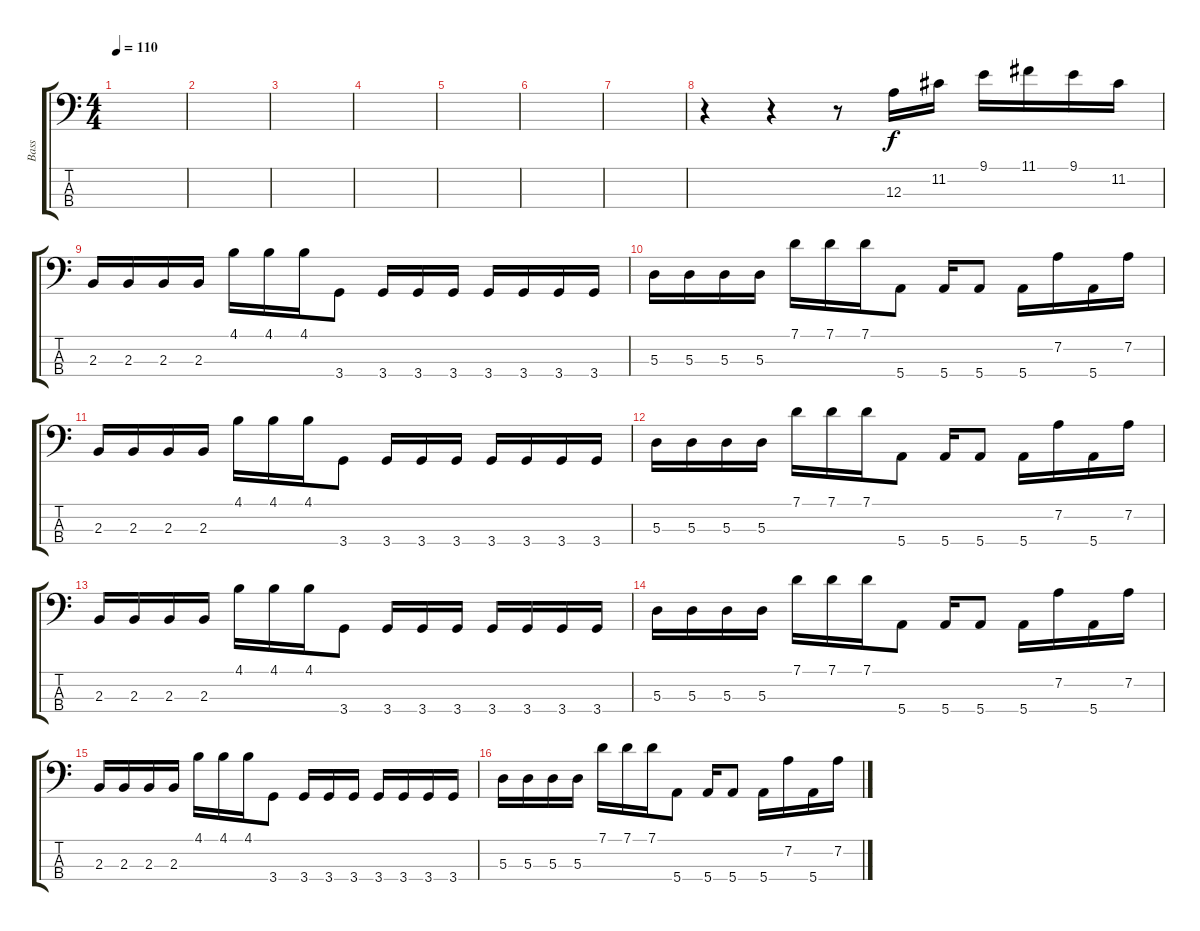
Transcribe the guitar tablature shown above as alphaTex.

\track ("Bass" "Bass") {instrument electricbassfinger}
\staff {score tabs}
\tuning (G2 D2 A1 E1) {hide}
\ts (4 4)
\tempo 110
\clef f4
\ks c
|
|
|
|
|
|
|
r.4 r.4 r.8 12.3.16 11.2.16 9.1.16 11.1.16 9.1.16 11.2.16 |
2.3.16 2.3.16 2.3.16 2.3.16 4.1.16 4.1.16 4.1.16 3.4.8 3.4.16 3.4.16 3.4.16 3.4.16 3.4.16 3.4.16 3.4.16 |
5.3.16 5.3.16 5.3.16 5.3.16 7.1.16 7.1.16 7.1.16 5.4.8 5.4.16 5.4.8 5.4.16 7.2.16 5.4.16 7.2.16 |
2.3.16 2.3.16 2.3.16 2.3.16 4.1.16 4.1.16 4.1.16 3.4.8 3.4.16 3.4.16 3.4.16 3.4.16 3.4.16 3.4.16 3.4.16 |
5.3.16 5.3.16 5.3.16 5.3.16 7.1.16 7.1.16 7.1.16 5.4.8 5.4.16 5.4.8 5.4.16 7.2.16 5.4.16 7.2.16 |
2.3.16 2.3.16 2.3.16 2.3.16 4.1.16 4.1.16 4.1.16 3.4.8 3.4.16 3.4.16 3.4.16 3.4.16 3.4.16 3.4.16 3.4.16 |
5.3.16 5.3.16 5.3.16 5.3.16 7.1.16 7.1.16 7.1.16 5.4.8 5.4.16 5.4.8 5.4.16 7.2.16 5.4.16 7.2.16 |
2.3.16 2.3.16 2.3.16 2.3.16 4.1.16 4.1.16 4.1.16 3.4.8 3.4.16 3.4.16 3.4.16 3.4.16 3.4.16 3.4.16 3.4.16 |
5.3.16 5.3.16 5.3.16 5.3.16 7.1.16 7.1.16 7.1.16 5.4.8 5.4.16 5.4.8 5.4.16 7.2.16 5.4.16 7.2.16
